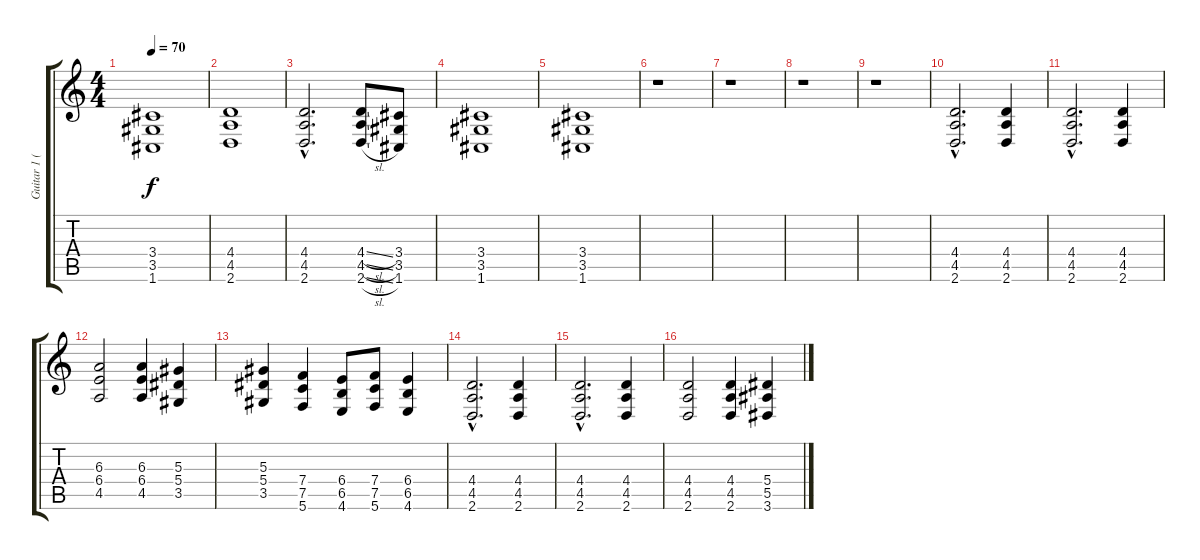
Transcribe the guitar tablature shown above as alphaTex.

\track ("Guitar 1 (Distortion)" "Guitar 1 (") {instrument distortionguitar}
\staff {score tabs}
\tuning (C4 G3 Eb3 Bb2 F2 C2) {hide}
\ts (4 4)
\tempo 70
\clef g2
\ks c
(3.4 3.5 1.6).1{dy f} |
(4.4 4.5 2.6).1 |
(4.4{hac} 4.5{hac} 2.6{hac}).2{d} (4.4{sl} 4.5{sl} 2.6{sl}).8 (3.4 3.5 1.6).8 |
(3.4 3.5 1.6).1 |
(3.4 3.5 1.6).1 |
r.1 |
r.1 |
r.1 |
r.1 |
(4.4{hac} 4.5{hac} 2.6{hac}).2{d} (4.4 4.5 2.6).4 |
(4.4{hac} 4.5{hac} 2.6{hac}).2{d} (4.4 4.5 2.6).4 |
(6.3 6.4 4.5).2 (6.3 6.4 4.5).4 (5.3 5.4 3.5).4 |
(5.3 5.4 3.5).4 (7.4 7.5 5.6).4 (6.4 6.5 4.6).8 (7.4 7.5 5.6).8 (6.4 6.5 4.6).4 |
(4.4{hac} 4.5{hac} 2.6{hac}).2{d} (4.4 4.5 2.6).4 |
(4.4{hac} 4.5{hac} 2.6{hac}).2{d} (4.4 4.5 2.6).4 |
(4.4 4.5 2.6).2 (4.4 4.5 2.6).4 (5.4 5.5 3.6).4
